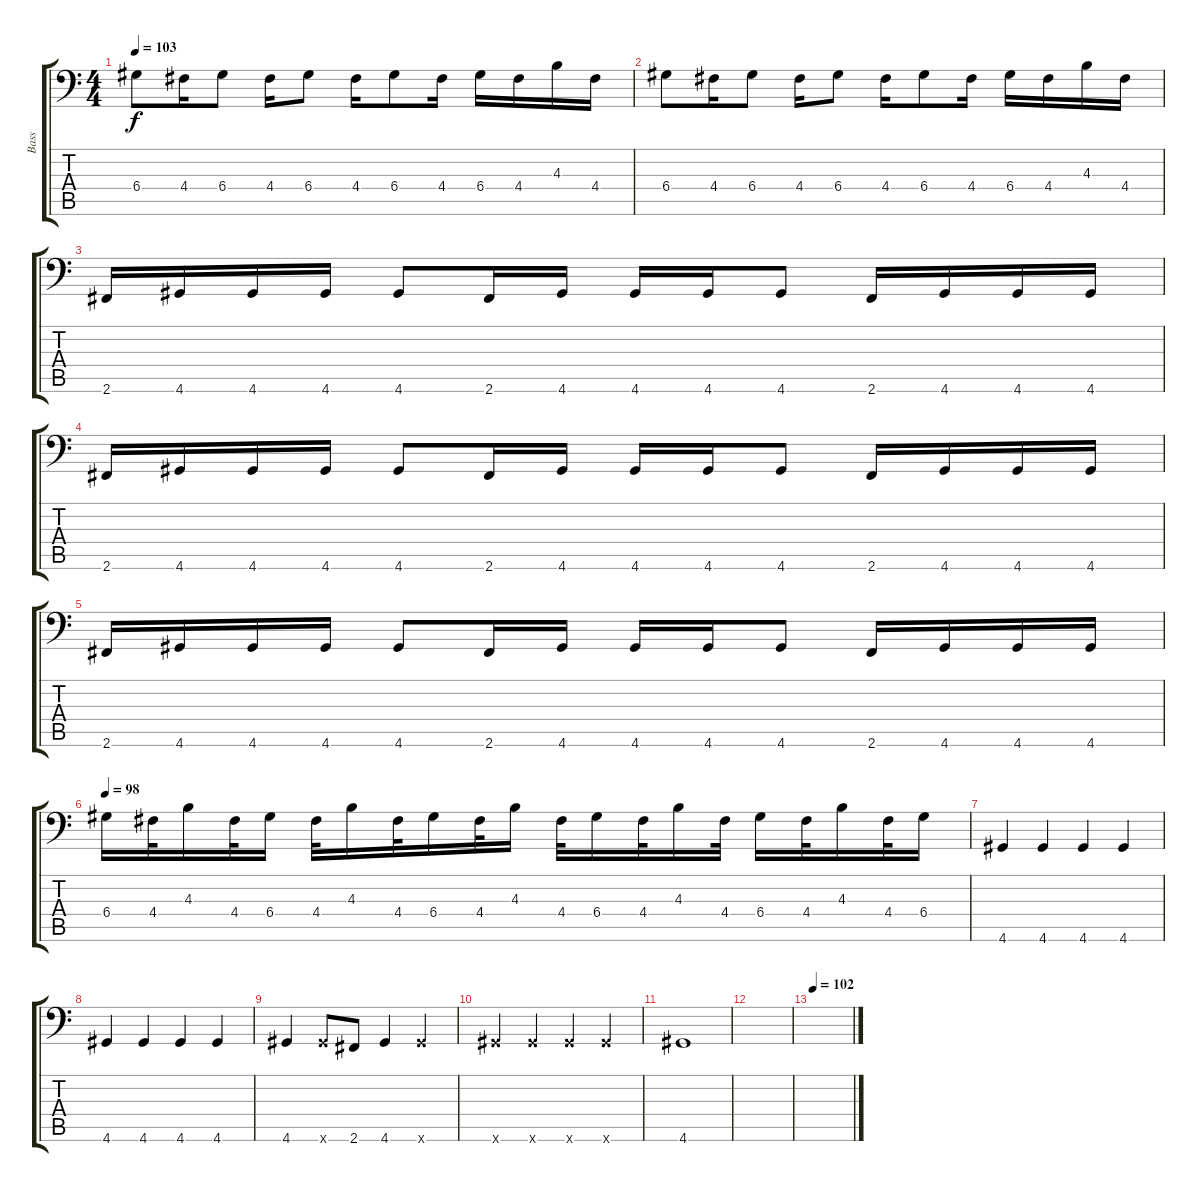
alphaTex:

\track ("Bass" "Bass") {instrument electricbassfinger}
\staff {score tabs}
\tuning (E3 B2 G2 D2 A1 E1) {hide}
\ts (4 4)
\tempo 103
\clef f4
\ks c
6.4.8{dy f} 4.4.16 6.4.8 4.4.16 6.4.8 4.4.16 6.4.8 4.4.16 6.4.16 4.4.16 4.3.16 4.4.16 |
6.4.8 4.4.16 6.4.8 4.4.16 6.4.8 4.4.16 6.4.8 4.4.16 6.4.16 4.4.16 4.3.16 4.4.16 |
2.6.16 4.6.16 4.6.16 4.6.16 4.6.8 2.6.16 4.6.16 4.6.16 4.6.16 4.6.8 2.6.16 4.6.16 4.6.16 4.6.16 |
2.6.16 4.6.16 4.6.16 4.6.16 4.6.8 2.6.16 4.6.16 4.6.16 4.6.16 4.6.8 2.6.16 4.6.16 4.6.16 4.6.16 |
2.6.16 4.6.16 4.6.16 4.6.16 4.6.8 2.6.16 4.6.16 4.6.16 4.6.16 4.6.8 2.6.16 4.6.16 4.6.16 4.6.16 |
\tempo 98
6.4.16 4.4.32 4.3.16 4.4.32 6.4.16 4.4.32 4.3.16 4.4.32 6.4.16 4.4.32 4.3.16 4.4.32 6.4.16 4.4.32 4.3.16 4.4.32 6.4.16 4.4.32 4.3.16 4.4.32 6.4.16 |
4.6.4 4.6.4 4.6.4 4.6.4 |
4.6.4 4.6.4 4.6.4 4.6.4 |
4.6.4 4.6{x}.8 2.6.8 4.6.4 4.6{x}.4 |
4.6{x}.4 4.6{x}.4 4.6{x}.4 4.6{x}.4 |
4.6.1 |
|
\tempo (102 0.03125)
